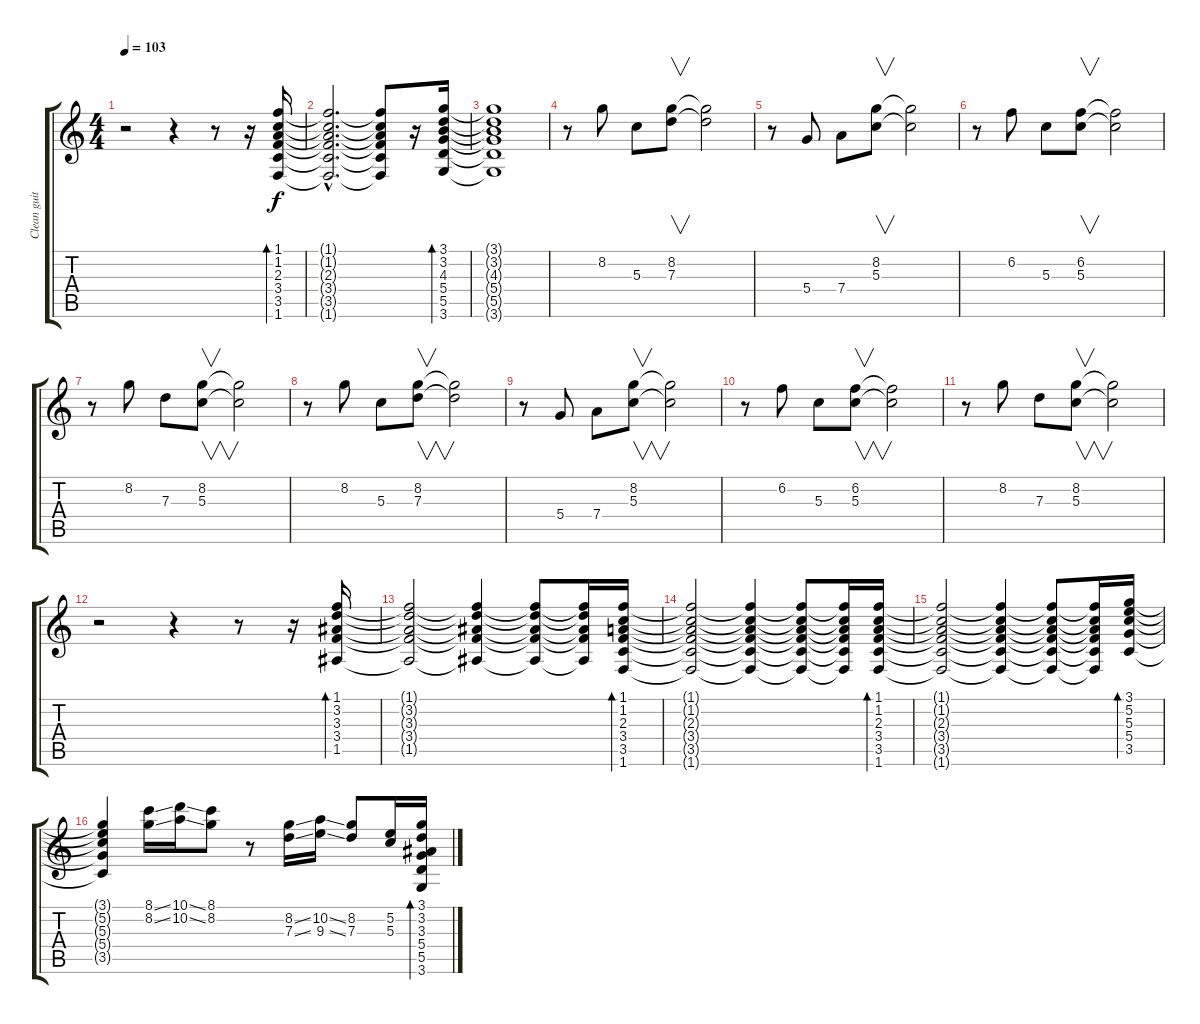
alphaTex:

\track ("Clean guitar" "Clean guit") {instrument electricguitarclean}
\staff {score tabs}
\tuning (E4 B3 G3 D3 A2 E2) {hide}
\ts (4 4)
\tempo 103
\clef g2
\ks c
r.2{dy f} r.4 r.8 r.16 (1.1 1.2 2.3 3.4 3.5 1.6).16{bd 240} |
(1.1{hac t} 1.2{hac t} 2.3{hac t} 3.4{hac t} 3.5{hac t} 1.6{hac t}).2{d} (1.1{t} 1.2{t} 2.3{t} 3.4{t} 3.5{t} 1.6{t}).8 r.16 (3.1 3.2 4.3 5.4 5.5 3.6).16{bd 240} |
(3.1{t} 3.2{t} 4.3{t} 5.4{t} 5.5{t} 3.6{t}).1 |
r.8 8.2.8 5.3.8 (8.2 7.3).8{v} (8.2{t} 7.3{t}).2 |
r.8 5.4.8 7.4.8 (8.2 5.3).8{v} (8.2{t} 5.3{t}).2 |
r.8 6.2.8 5.3.8 (6.2 5.3).8{v} (6.2{t} 5.3{t}).2 |
r.8 8.2.8 7.3.8 (8.2 5.3).8{v} (8.2{t} 5.3{t}).2 |
r.8 8.2.8 5.3.8 (8.2 7.3).8{v} (8.2{t} 7.3{t}).2 |
r.8 5.4.8 7.4.8 (8.2 5.3).8{v} (8.2{t} 5.3{t}).2 |
r.8 6.2.8 5.3.8 (6.2 5.3).8{v} (6.2{t} 5.3{t}).2 |
r.8 8.2.8 7.3.8 (8.2 5.3).8{v} (8.2{t} 5.3{t}).2 |
r.2 r.4 r.8 r.16 (1.1 3.2 3.3 3.4 1.5).16{bd 240} |
(1.1{t} 3.2{t} 3.3{t} 3.4{t} 1.5{t}).2 (1.1{t} 3.2{t} 3.3{t} 3.4{t} 1.5{t}).4 (1.1{t} 3.2{t} 3.3{t} 3.4{t} 1.5{t}).8 (1.1{t} 3.2{t} 3.3{t} 3.4{t} 1.5{t}).16 (1.1 1.2 2.3 3.4 3.5 1.6).16{bd 240} |
(1.1{t} 1.2{t} 2.3{t} 3.4{t} 3.5{t} 1.6{t}).2 (1.1{t} 1.2{t} 2.3{t} 3.4{t} 3.5{t} 1.6{t}).4 (1.1{t} 1.2{t} 2.3{t} 3.4{t} 3.5{t} 1.6{t}).8 (1.1{t} 1.2{t} 2.3{t} 3.4{t} 3.5{t} 1.6{t}).16 (1.1 1.2 2.3 3.4 3.5 1.6).16{bd 240} |
(1.1{t} 1.2{t} 2.3{t} 3.4{t} 3.5{t} 1.6{t}).2 (1.1{t} 1.2{t} 2.3{t} 3.4{t} 3.5{t} 1.6{t}).4 (1.1{t} 1.2{t} 2.3{t} 3.4{t} 3.5{t} 1.6{t}).8 (1.1{t} 1.2{t} 2.3{t} 3.4{t} 3.5{t} 1.6{t}).16 (3.1 5.2 5.3 5.4 3.5).16{bd 240} |
(3.1{t} 5.2{t} 5.3{t} 5.4{t} 3.5{t}).4 (8.1{ss} 8.2{ss}).16 (10.1{ss} 10.2{ss}).16 (8.1 8.2).8 r.8 (8.2{ss} 7.3{ss}).16 (10.2{ss} 9.3{ss}).16 (8.2 7.3).8 (5.2 5.3).16 (3.1 3.2 3.3 5.4 5.5 3.6).16{bd 240}
